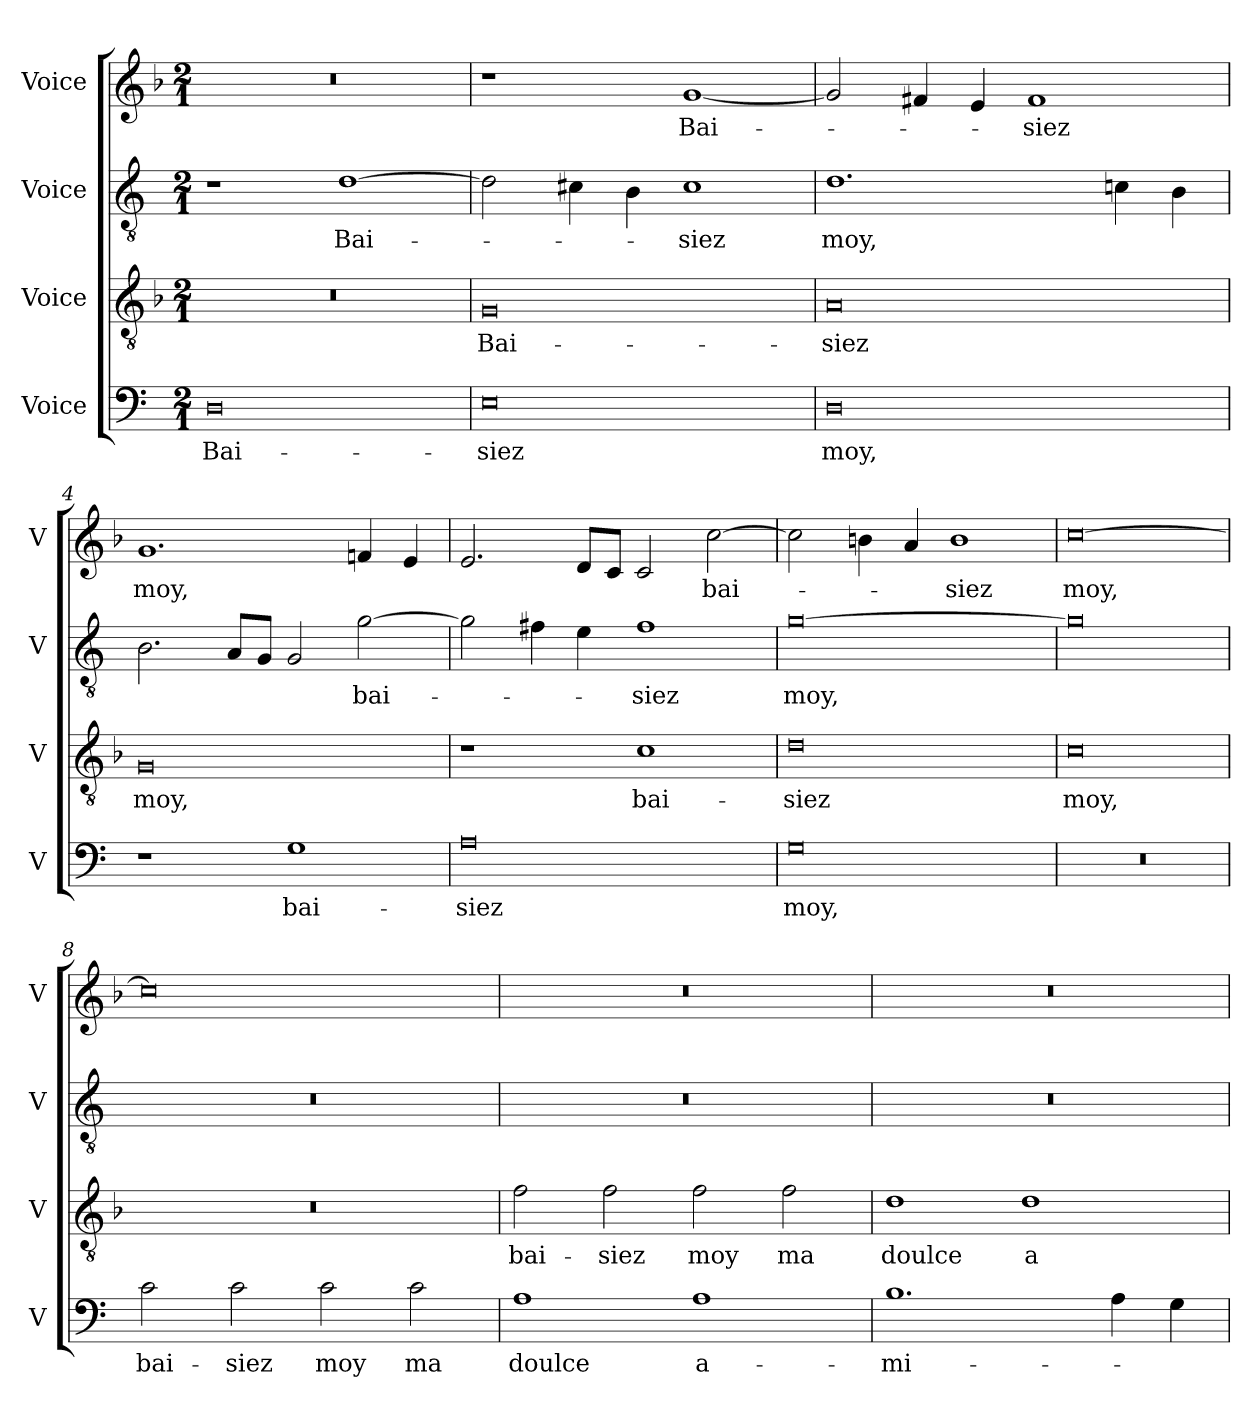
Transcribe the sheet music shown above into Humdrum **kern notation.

**kern	**text	**kern	**text	**kern	**text	**kern	**text
*part4	*part4	*part3	*part3	*part2	*part2	*part1	*part1
*staff4	*staff4	*staff3	*staff3	*staff2	*staff2	*staff1	*staff1
*I"Voice	*	*I"Voice	*	*I"Voice	*	*I"Voice	*
*I'V	*	*I'V	*	*I'V	*	*I'V	*
*clefF4	*	*clefGv2	*	*clefGv2	*	*clefG2	*
*k[]	*	*k[b-]	*	*k[]	*	*k[b-]	*
*M2/1	*	*M2/1	*	*M2/1	*	*M2/1	*
=1	=1	=1	=1	=1	=1	=1	=1
!	!LO:LY:b	!	!	!	!	!	!
0D	Bai-	0r	.	1r	.	0r	.
!	!	!	!	!	!LO:LY:b	!	!
.	.	.	.	[1d	Bai-	.	.
=2	=2	=2	=2	=2	=2	=2	=2
!	!LO:LY:b	!	!LO:LY:b	!	!	!	!
0E	-siez	0G	Bai-	2d\]	.	1r	.
.	.	.	.	4c#X\	.	.	.
.	.	.	.	4B\	.	.	.
!	!	!	!	!	!LO:LY:b	!	!LO:LY:b
.	.	.	.	1c#	-siez	[1g	Bai-
=3	=3	=3	=3	=3	=3	=3	=3
!	!LO:LY:b	!	!LO:LY:b	!	!LO:LY:b	!	!
0D	moy,	0A	-siez	1.d	moy,	2g/]	.
.	.	.	.	.	.	4f#X/	.
.	.	.	.	.	.	4e/	.
!	!	!	!	!	!	!	!LO:LY:b
.	.	.	.	.	.	1f#	-siez
.	.	.	.	4cn\	.	.	.
.	.	.	.	4B\	.	.	.
!!LO:LB:g=z
=4	=4	=4	=4	=4	=4	=4	=4
!	!	!	!LO:LY:b	!	!	!	!LO:LY:b
1r	.	0G	moy,	2.B\	.	1.g	moy,
.	.	.	.	8A/L	.	.	.
.	.	.	.	8G/J	.	.	.
!	!LO:LY:b	!	!	!	!	!	!
1G	bai-	.	.	2G/	.	.	.
!	!	!	!	!	!LO:LY:b	!	!
.	.	.	.	[2g\	bai-	4fn/	.
.	.	.	.	.	.	4e/	.
=5	=5	=5	=5	=5	=5	=5	=5
!	!LO:LY:b	!	!	!	!	!	!
0A	-siez	1r	.	2g\]	.	2.e/	.
.	.	.	.	4f#X\	.	.	.
.	.	.	.	4e\	.	8d/L	.
.	.	.	.	.	.	8c/J	.
!	!	!	!LO:LY:b	!	!LO:LY:b	!	!
.	.	1c	bai-	1f#	-siez	2c/	.
!	!	!	!	!	!	!	!LO:LY:b
.	.	.	.	.	.	[2cc\	bai-
=6	=6	=6	=6	=6	=6	=6	=6
!	!LO:LY:b	!	!LO:LY:b	!	!LO:LY:b	!	!
0G	moy,	0d	-siez	[0g	moy,	2cc\]	.
.	.	.	.	.	.	4bn\	.
.	.	.	.	.	.	4a/	.
!	!	!	!	!	!	!	!LO:LY:b
.	.	.	.	.	.	1b	-siez
=7	=7	=7	=7	=7	=7	=7	=7
!	!	!	!LO:LY:b	!	!	!	!LO:LY:b
0r	.	0c	moy,	0g]	.	[0cc	moy,
!!LO:LB:g=z
=8	=8	=8	=8	=8	=8	=8	=8
!	!LO:LY:b	!	!	!	!	!	!
2c\	bai-	0r	.	0r	.	0cc]	.
!	!LO:LY:b	!	!	!	!	!	!
2c\	-siez	.	.	.	.	.	.
!	!LO:LY:b	!	!	!	!	!	!
2c\	moy	.	.	.	.	.	.
!	!LO:LY:b	!	!	!	!	!	!
2c\	ma	.	.	.	.	.	.
=9	=9	=9	=9	=9	=9	=9	=9
!	!LO:LY:b	!	!LO:LY:b	!	!	!	!
1A	doulce	2f\	bai-	0r	.	0r	.
!	!	!	!LO:LY:b	!	!	!	!
.	.	2f\	-siez	.	.	.	.
!	!LO:LY:b	!	!LO:LY:b	!	!	!	!
1A	a-	2f\	moy	.	.	.	.
!	!	!	!LO:LY:b	!	!	!	!
.	.	2f\	ma	.	.	.	.
=10	=10	=10	=10	=10	=10	=10	=10
!	!LO:LY:b	!	!LO:LY:b	!	!	!	!
1.B	-mi-	1d	doulce	0r	.	0r	.
!	!	!	!LO:LY:b	!	!	!	!
.	.	1d	a-	.	.	.	.
4A\	.	.	.	.	.	.	.
4G\	.	.	.	.	.	.	.
=	=	=	=	=	=	=	=
*-	*-	*-	*-	*-	*-	*-	*-
